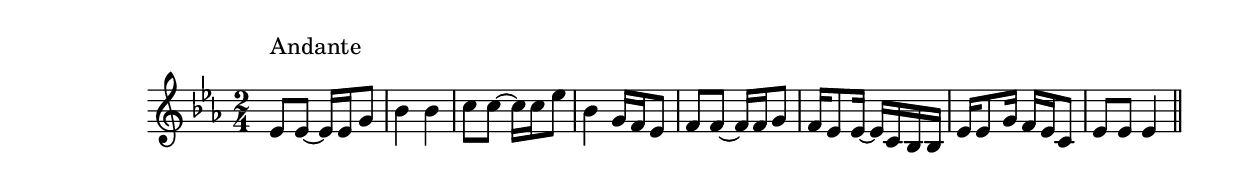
\version "2.19.49"
%{\header {
  title = "I Want To Be Ready (United States)"
  composer = "anonymous"
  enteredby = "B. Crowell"
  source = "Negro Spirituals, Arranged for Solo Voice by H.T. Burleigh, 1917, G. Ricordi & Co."
}%}
\score{{\key es \major
\time 2/4
%{\tempo 8=92
%}\relative d' {
  es8^\markup{\column { "Andante" " " }} 
  es~ es16 es g8 | bes4 bes | c8 c~ c16 c es8 | bes4 g16 f es8 | f8 f~ f16 f g8 | f16 es8 es16~ es16 c bes bes |
  es16 es8 g16 f16 es c8 | es8 es es4
  \bar "||"
}

}}